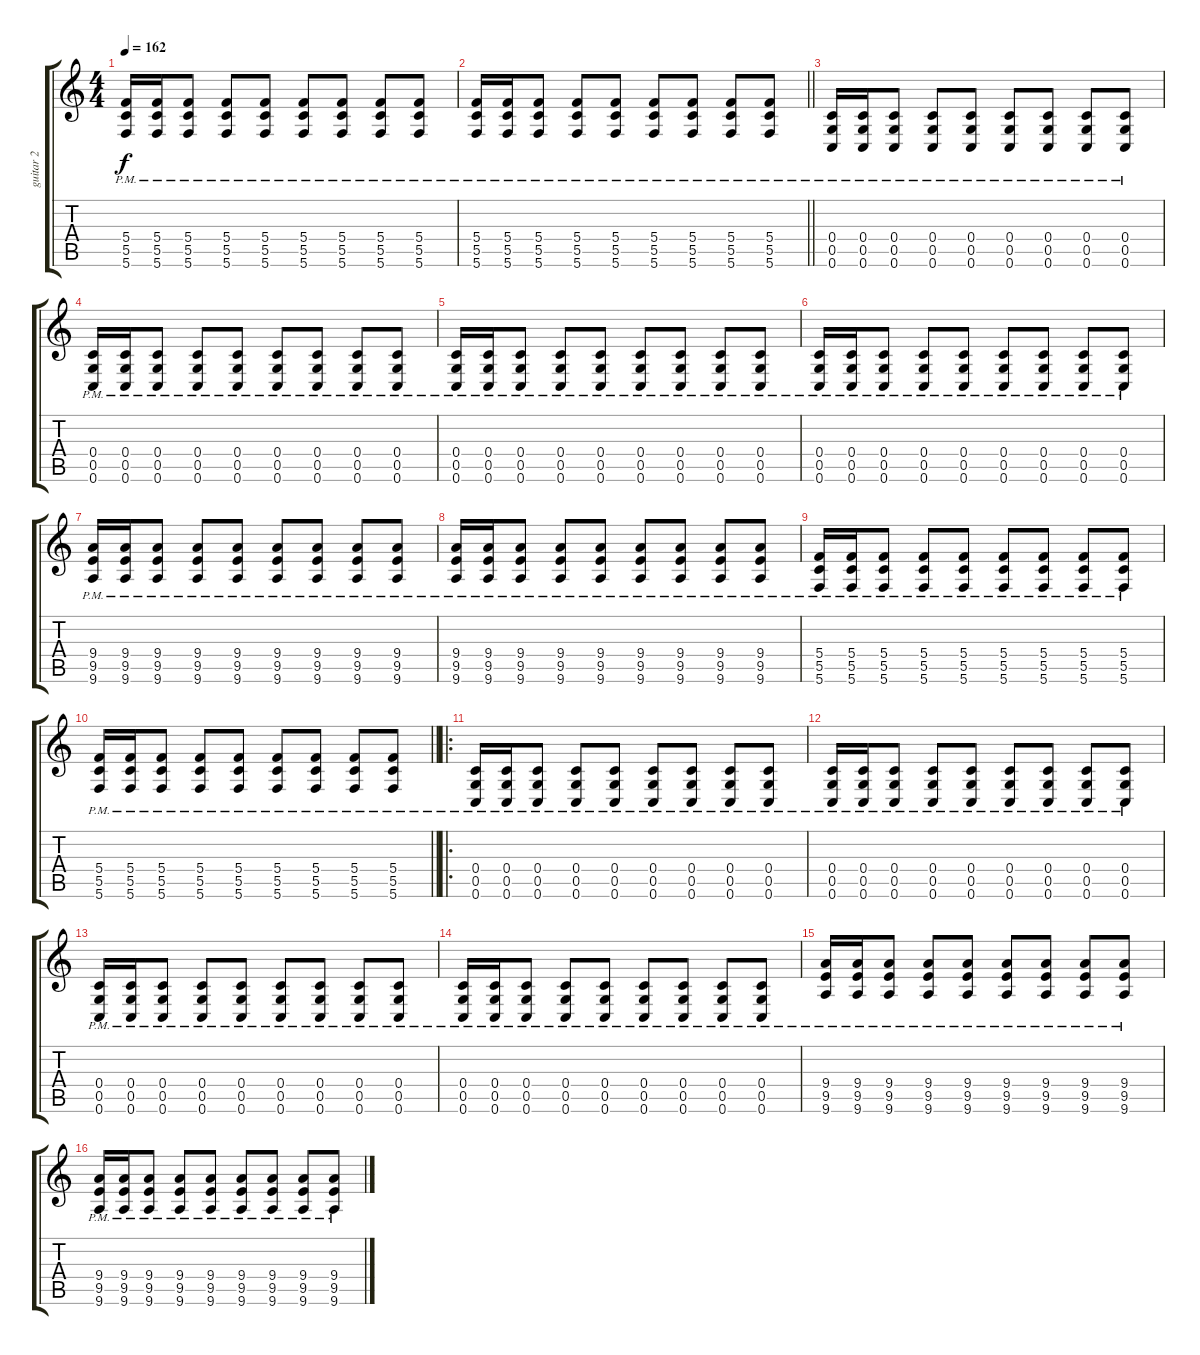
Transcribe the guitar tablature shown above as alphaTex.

\track ("guitar 2" "guitar 2") {instrument distortionguitar}
\staff {score tabs}
\tuning (D4 A3 F3 C3 G2 C2) {hide}
\ts (4 4)
\tempo 162
\clef g2
\ks c
(5.4{pm} 5.5{pm} 5.6{pm}).16{dy f} (5.4{pm} 5.5{pm} 5.6{pm}).16 (5.4{pm} 5.5{pm} 5.6{pm}).8 (5.4{pm} 5.5{pm} 5.6{pm}).8 (5.4{pm} 5.5{pm} 5.6{pm}).8 (5.4{pm} 5.5{pm} 5.6{pm}).8 (5.4{pm} 5.5{pm} 5.6{pm}).8 (5.4{pm} 5.5{pm} 5.6{pm}).8 (5.4{pm} 5.5{pm} 5.6{pm}).8 |
\barLineRight lightlight
(5.4{pm} 5.5{pm} 5.6{pm}).16 (5.4{pm} 5.5{pm} 5.6{pm}).16 (5.4{pm} 5.5{pm} 5.6{pm}).8 (5.4{pm} 5.5{pm} 5.6{pm}).8 (5.4 5.5{pm} 5.6{pm}).8 (5.4{pm} 5.5{pm} 5.6{pm}).8 (5.4{pm} 5.5{pm} 5.6{pm}).8 (5.4{pm} 5.5{pm} 5.6{pm}).8 (5.4{pm} 5.5{pm} 5.6{pm}).8 |
(0.4{pm} 0.5{pm} 0.6{pm}).16{instrument distortionguitar} (0.4{pm} 0.5{pm} 0.6{pm}).16 (0.4{pm} 0.5{pm} 0.6{pm}).8 (0.4{pm} 0.5{pm} 0.6{pm}).8 (0.4{pm} 0.5{pm} 0.6{pm}).8 (0.4{pm} 0.5{pm} 0.6{pm}).8 (0.4{pm} 0.5{pm} 0.6{pm}).8 (0.4{pm} 0.5{pm} 0.6{pm}).8 (0.4{pm} 0.5{pm} 0.6{pm}).8 |
(0.4{pm} 0.5{pm} 0.6{pm}).16 (0.4{pm} 0.5{pm} 0.6{pm}).16 (0.4{pm} 0.5{pm} 0.6{pm}).8 (0.4{pm} 0.5{pm} 0.6{pm}).8 (0.4{pm} 0.5{pm} 0.6{pm}).8 (0.4{pm} 0.5{pm} 0.6{pm}).8 (0.4{pm} 0.5{pm} 0.6{pm}).8 (0.4{pm} 0.5{pm} 0.6{pm}).8 (0.4{pm} 0.5{pm} 0.6{pm}).8 |
(0.4{pm} 0.5{pm} 0.6{pm}).16 (0.4{pm} 0.5{pm} 0.6{pm}).16 (0.4{pm} 0.5{pm} 0.6{pm}).8 (0.4{pm} 0.5{pm} 0.6{pm}).8 (0.4{pm} 0.5{pm} 0.6{pm}).8 (0.4{pm} 0.5{pm} 0.6{pm}).8 (0.4{pm} 0.5{pm} 0.6{pm}).8 (0.4{pm} 0.5{pm} 0.6{pm}).8 (0.4{pm} 0.5{pm} 0.6{pm}).8 |
(0.4{pm} 0.5{pm} 0.6{pm}).16 (0.4{pm} 0.5{pm} 0.6{pm}).16 (0.4{pm} 0.5{pm} 0.6{pm}).8 (0.4{pm} 0.5{pm} 0.6{pm}).8 (0.4{pm} 0.5{pm} 0.6{pm}).8 (0.4{pm} 0.5{pm} 0.6{pm}).8 (0.4{pm} 0.5{pm} 0.6{pm}).8 (0.4{pm} 0.5{pm} 0.6{pm}).8 (0.4{pm} 0.5{pm} 0.6{pm}).8 |
(9.4{pm} 9.5{pm} 9.6{pm}).16 (9.4{pm} 9.5{pm} 9.6{pm}).16 (9.4{pm} 9.5{pm} 9.6{pm}).8 (9.4{pm} 9.5{pm} 9.6{pm}).8 (9.4{pm} 9.5{pm} 9.6{pm}).8 (9.4{pm} 9.5{pm} 9.6{pm}).8 (9.4{pm} 9.5{pm} 9.6{pm}).8 (9.4{pm} 9.5{pm} 9.6{pm}).8 (9.4{pm} 9.5{pm} 9.6{pm}).8 |
(9.4{pm} 9.5{pm} 9.6{pm}).16 (9.4{pm} 9.5{pm} 9.6{pm}).16 (9.4{pm} 9.5{pm} 9.6{pm}).8 (9.4{pm} 9.5{pm} 9.6{pm}).8 (9.4{pm} 9.5{pm} 9.6{pm}).8 (9.4{pm} 9.5{pm} 9.6{pm}).8 (9.4{pm} 9.5{pm} 9.6{pm}).8 (9.4{pm} 9.5{pm} 9.6{pm}).8 (9.4{pm} 9.5{pm} 9.6{pm}).8 |
(5.4{pm} 5.5{pm} 5.6{pm}).16 (5.4{pm} 5.5{pm} 5.6{pm}).16 (5.4{pm} 5.5{pm} 5.6{pm}).8 (5.4{pm} 5.5{pm} 5.6{pm}).8 (5.4{pm} 5.5{pm} 5.6{pm}).8 (5.4{pm} 5.5{pm} 5.6{pm}).8 (5.4{pm} 5.5{pm} 5.6{pm}).8 (5.4{pm} 5.5{pm} 5.6{pm}).8 (5.4{pm} 5.5{pm} 5.6{pm}).8 |
\barLineRight lightlight
(5.4{pm} 5.5{pm} 5.6{pm}).16 (5.4{pm} 5.5{pm} 5.6{pm}).16 (5.4{pm} 5.5{pm} 5.6{pm}).8 (5.4{pm} 5.5{pm} 5.6{pm}).8 (5.4 5.5{pm} 5.6{pm}).8 (5.4{pm} 5.5{pm} 5.6{pm}).8 (5.4{pm} 5.5{pm} 5.6{pm}).8 (5.4{pm} 5.5{pm} 5.6{pm}).8 (5.4{pm} 5.5{pm} 5.6{pm}).8 |
\ro
(0.4{pm} 0.5{pm} 0.6{pm}).16{instrument distortionguitar} (0.4{pm} 0.5{pm} 0.6{pm}).16 (0.4{pm} 0.5{pm} 0.6{pm}).8 (0.4{pm} 0.5{pm} 0.6{pm}).8 (0.4{pm} 0.5{pm} 0.6{pm}).8 (0.4{pm} 0.5{pm} 0.6{pm}).8 (0.4{pm} 0.5{pm} 0.6{pm}).8 (0.4{pm} 0.5{pm} 0.6{pm}).8 (0.4{pm} 0.5{pm} 0.6{pm}).8 |
(0.4{pm} 0.5{pm} 0.6{pm}).16 (0.4{pm} 0.5{pm} 0.6{pm}).16 (0.4{pm} 0.5{pm} 0.6{pm}).8 (0.4{pm} 0.5{pm} 0.6{pm}).8 (0.4{pm} 0.5{pm} 0.6{pm}).8 (0.4{pm} 0.5{pm} 0.6{pm}).8 (0.4{pm} 0.5{pm} 0.6{pm}).8 (0.4{pm} 0.5{pm} 0.6{pm}).8 (0.4{pm} 0.5{pm} 0.6{pm}).8 |
(0.4{pm} 0.5{pm} 0.6{pm}).16 (0.4{pm} 0.5{pm} 0.6{pm}).16 (0.4{pm} 0.5{pm} 0.6{pm}).8 (0.4{pm} 0.5{pm} 0.6{pm}).8 (0.4{pm} 0.5{pm} 0.6{pm}).8 (0.4{pm} 0.5{pm} 0.6{pm}).8 (0.4{pm} 0.5{pm} 0.6{pm}).8 (0.4{pm} 0.5{pm} 0.6{pm}).8 (0.4{pm} 0.5{pm} 0.6{pm}).8 |
(0.4{pm} 0.5{pm} 0.6{pm}).16 (0.4{pm} 0.5{pm} 0.6{pm}).16 (0.4{pm} 0.5{pm} 0.6{pm}).8 (0.4{pm} 0.5{pm} 0.6{pm}).8 (0.4{pm} 0.5{pm} 0.6{pm}).8 (0.4{pm} 0.5{pm} 0.6{pm}).8 (0.4{pm} 0.5{pm} 0.6{pm}).8 (0.4{pm} 0.5{pm} 0.6{pm}).8 (0.4{pm} 0.5{pm} 0.6{pm}).8 |
(9.4{pm} 9.5{pm} 9.6{pm}).16 (9.4{pm} 9.5{pm} 9.6{pm}).16 (9.4{pm} 9.5{pm} 9.6{pm}).8 (9.4{pm} 9.5{pm} 9.6{pm}).8 (9.4{pm} 9.5{pm} 9.6{pm}).8 (9.4{pm} 9.5{pm} 9.6{pm}).8 (9.4{pm} 9.5{pm} 9.6{pm}).8 (9.4{pm} 9.5{pm} 9.6{pm}).8 (9.4{pm} 9.5{pm} 9.6{pm}).8 |
(9.4{pm} 9.5{pm} 9.6{pm}).16 (9.4{pm} 9.5{pm} 9.6{pm}).16 (9.4{pm} 9.5{pm} 9.6{pm}).8 (9.4{pm} 9.5{pm} 9.6{pm}).8 (9.4{pm} 9.5{pm} 9.6{pm}).8 (9.4{pm} 9.5{pm} 9.6{pm}).8 (9.4{pm} 9.5{pm} 9.6{pm}).8 (9.4{pm} 9.5{pm} 9.6{pm}).8 (9.4{pm} 9.5{pm} 9.6{pm}).8
